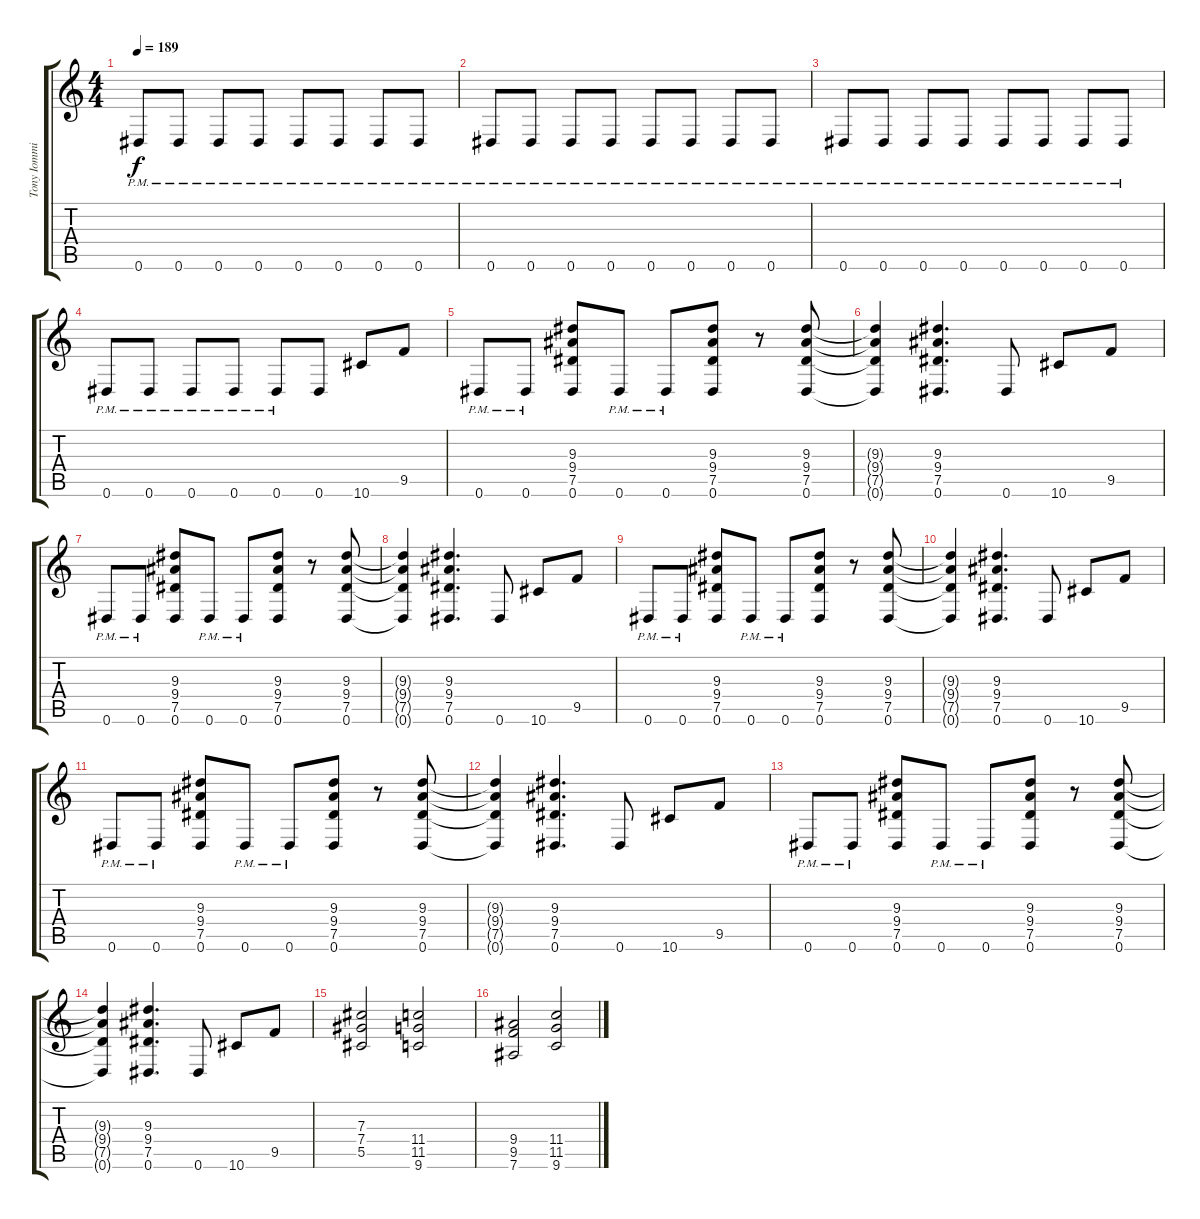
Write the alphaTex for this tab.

\track ("Tony Iommi (Rh. 1)" "Tony Iommi") {instrument overdrivenguitar}
\staff {score tabs}
\tuning (Eb4 Bb3 Gb3 Db3 Ab2 Eb2) {hide}
\ts (4 4)
\tempo 189
\clef g2
\ks c
0.6{pm}.8{dy f instrument overdrivenguitar} 0.6{pm}.8 0.6{pm}.8 0.6{pm}.8 0.6{pm}.8 0.6{pm}.8 0.6{pm}.8 0.6{pm}.8 |
0.6{pm}.8 0.6{pm}.8 0.6{pm}.8 0.6{pm}.8 0.6{pm}.8 0.6{pm}.8 0.6{pm}.8 0.6{pm}.8 |
0.6{pm}.8 0.6{pm}.8 0.6{pm}.8 0.6{pm}.8 0.6{pm}.8 0.6{pm}.8 0.6{pm}.8 0.6{pm}.8 |
0.6{pm}.8 0.6{pm}.8 0.6{pm}.8 0.6{pm}.8 0.6{pm}.8 0.6.8 10.6.8 9.5.8 |
0.6{pm}.8 0.6{pm}.8 (9.3 9.4 7.5 0.6).8 0.6{pm}.8 0.6{pm}.8 (9.3 9.4 7.5 0.6).8 r.8 (9.3 9.4 7.5 0.6).8 |
(9.3{t} 9.4{t} 7.5{t} 0.6{t}).4 (9.3 9.4 7.5 0.6).4{d} 0.6.8 10.6.8 9.5.8 |
0.6{pm}.8 0.6{pm}.8 (9.3 9.4 7.5 0.6).8 0.6{pm}.8 0.6{pm}.8 (9.3 9.4 7.5 0.6).8 r.8 (9.3 9.4 7.5 0.6).8 |
(9.3{t} 9.4{t} 7.5{t} 0.6{t}).4 (9.3 9.4 7.5 0.6).4{d} 0.6.8 10.6.8 9.5.8 |
0.6{pm}.8 0.6{pm}.8 (9.3 9.4 7.5 0.6).8 0.6{pm}.8 0.6{pm}.8 (9.3 9.4 7.5 0.6).8 r.8 (9.3 9.4 7.5 0.6).8 |
(9.3{t} 9.4{t} 7.5{t} 0.6{t}).4 (9.3 9.4 7.5 0.6).4{d} 0.6.8 10.6.8 9.5.8 |
0.6{pm}.8 0.6{pm}.8 (9.3 9.4 7.5 0.6).8 0.6{pm}.8 0.6{pm}.8 (9.3 9.4 7.5 0.6).8 r.8 (9.3 9.4 7.5 0.6).8 |
(9.3{t} 9.4{t} 7.5{t} 0.6{t}).4 (9.3 9.4 7.5 0.6).4{d} 0.6.8 10.6.8 9.5.8 |
0.6{pm}.8 0.6{pm}.8 (9.3 9.4 7.5 0.6).8 0.6{pm}.8 0.6{pm}.8 (9.3 9.4 7.5 0.6).8 r.8 (9.3 9.4 7.5 0.6).8 |
(9.3{t} 9.4{t} 7.5{t} 0.6{t}).4 (9.3 9.4 7.5 0.6).4{d} 0.6.8 10.6.8 9.5.8 |
(7.3 7.4 5.5).2 (11.4 11.5 9.6).2 |
(9.4 9.5 7.6).2 (11.4 11.5 9.6).2
